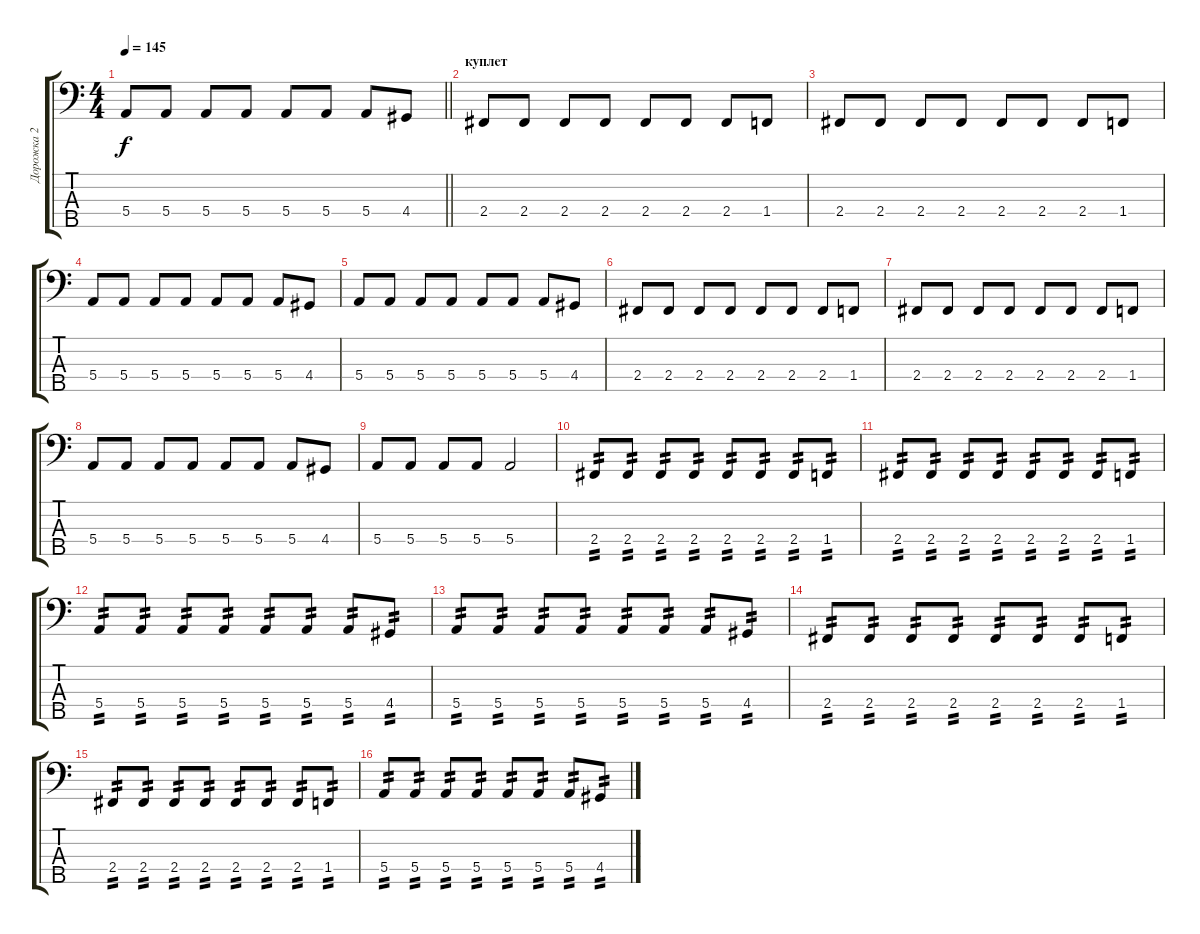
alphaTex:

\track ("Дорожка 2" "Дорожка 2") {instrument electricbassfinger}
\staff {score tabs}
\tuning (G2 D2 A1 E1 B0) {hide}
\ts (4 4)
\tempo 145
\clef f4
\barLineRight lightlight
\ks c
5.4.8{dy f} 5.4.8 5.4.8 5.4.8 5.4.8 5.4.8 5.4.8 4.4.8 |
\section ("" "куплет")
2.4.8 2.4.8 2.4.8 2.4.8 2.4.8 2.4.8 2.4.8 1.4.8 |
2.4.8 2.4.8 2.4.8 2.4.8 2.4.8 2.4.8 2.4.8 1.4.8 |
5.4.8 5.4.8 5.4.8 5.4.8 5.4.8 5.4.8 5.4.8 4.4.8 |
5.4.8 5.4.8 5.4.8 5.4.8 5.4.8 5.4.8 5.4.8 4.4.8 |
2.4.8 2.4.8 2.4.8 2.4.8 2.4.8 2.4.8 2.4.8 1.4.8 |
2.4.8 2.4.8 2.4.8 2.4.8 2.4.8 2.4.8 2.4.8 1.4.8 |
5.4.8 5.4.8 5.4.8 5.4.8 5.4.8 5.4.8 5.4.8 4.4.8 |
5.4.8 5.4.8 5.4.8 5.4.8 5.4.2 |
2.4.8{tp 2} 2.4.8{tp 2} 2.4.8{tp 2} 2.4.8{tp 2} 2.4.8{tp 2} 2.4.8{tp 2} 2.4.8{tp 2} 1.4.8{tp 2} |
2.4.8{tp 2} 2.4.8{tp 2} 2.4.8{tp 2} 2.4.8{tp 2} 2.4.8{tp 2} 2.4.8{tp 2} 2.4.8{tp 2} 1.4.8{tp 2} |
5.4.8{tp 2} 5.4.8{tp 2} 5.4.8{tp 2} 5.4.8{tp 2} 5.4.8{tp 2} 5.4.8{tp 2} 5.4.8{tp 2} 4.4.8{tp 2} |
5.4.8{tp 2} 5.4.8{tp 2} 5.4.8{tp 2} 5.4.8{tp 2} 5.4.8{tp 2} 5.4.8{tp 2} 5.4.8{tp 2} 4.4.8{tp 2} |
2.4.8{tp 2} 2.4.8{tp 2} 2.4.8{tp 2} 2.4.8{tp 2} 2.4.8{tp 2} 2.4.8{tp 2} 2.4.8{tp 2} 1.4.8{tp 2} |
2.4.8{tp 2} 2.4.8{tp 2} 2.4.8{tp 2} 2.4.8{tp 2} 2.4.8{tp 2} 2.4.8{tp 2} 2.4.8{tp 2} 1.4.8{tp 2} |
5.4.8{tp 2} 5.4.8{tp 2} 5.4.8{tp 2} 5.4.8{tp 2} 5.4.8{tp 2} 5.4.8{tp 2} 5.4.8{tp 2} 4.4.8{tp 2}
